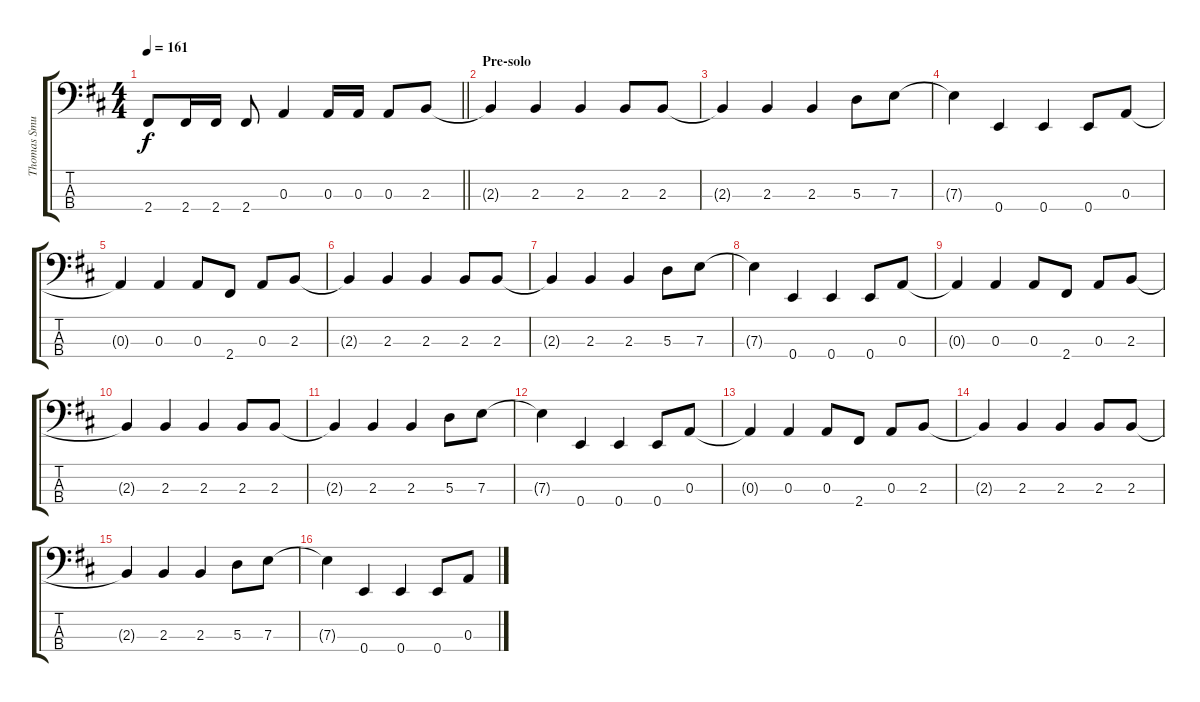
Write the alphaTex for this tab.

\track ("Thomas Smuszynski" "Thomas Smu") {instrument electricbasspick}
\staff {score tabs}
\tuning (G2 D2 A1 E1) {hide}
\ts (4 4)
\tempo 161
\clef f4
\barLineRight lightlight
\ks bminor
2.4{t}.8{dy f} 2.4.16 2.4.16 2.4.8 0.3.4 0.3.16 0.3.16 0.3.8 2.3.8 |
\section ("" "Pre-solo")
2.3{t}.4 2.3.4 2.3.4 2.3.8 2.3.8 |
2.3{t}.4 2.3.4 2.3.4 5.3.8 7.3.8 |
7.3{t}.4 0.4.4 0.4.4 0.4.8 0.3.8 |
0.3{t}.4 0.3.4 0.3.8 2.4.8 0.3.8 2.3.8 |
2.3{t}.4 2.3.4 2.3.4 2.3.8 2.3.8 |
2.3{t}.4 2.3.4 2.3.4 5.3.8 7.3.8 |
7.3{t}.4 0.4.4 0.4.4 0.4.8 0.3.8 |
0.3{t}.4 0.3.4 0.3.8 2.4.8 0.3.8 2.3.8 |
2.3{t}.4 2.3.4 2.3.4 2.3.8 2.3.8 |
2.3{t}.4 2.3.4 2.3.4 5.3.8 7.3.8 |
7.3{t}.4 0.4.4 0.4.4 0.4.8 0.3.8 |
0.3{t}.4 0.3.4 0.3.8 2.4.8 0.3.8 2.3.8 |
2.3{t}.4 2.3.4 2.3.4 2.3.8 2.3.8 |
2.3{t}.4 2.3.4 2.3.4 5.3.8 7.3.8 |
7.3{t}.4 0.4.4 0.4.4 0.4.8 0.3.8
